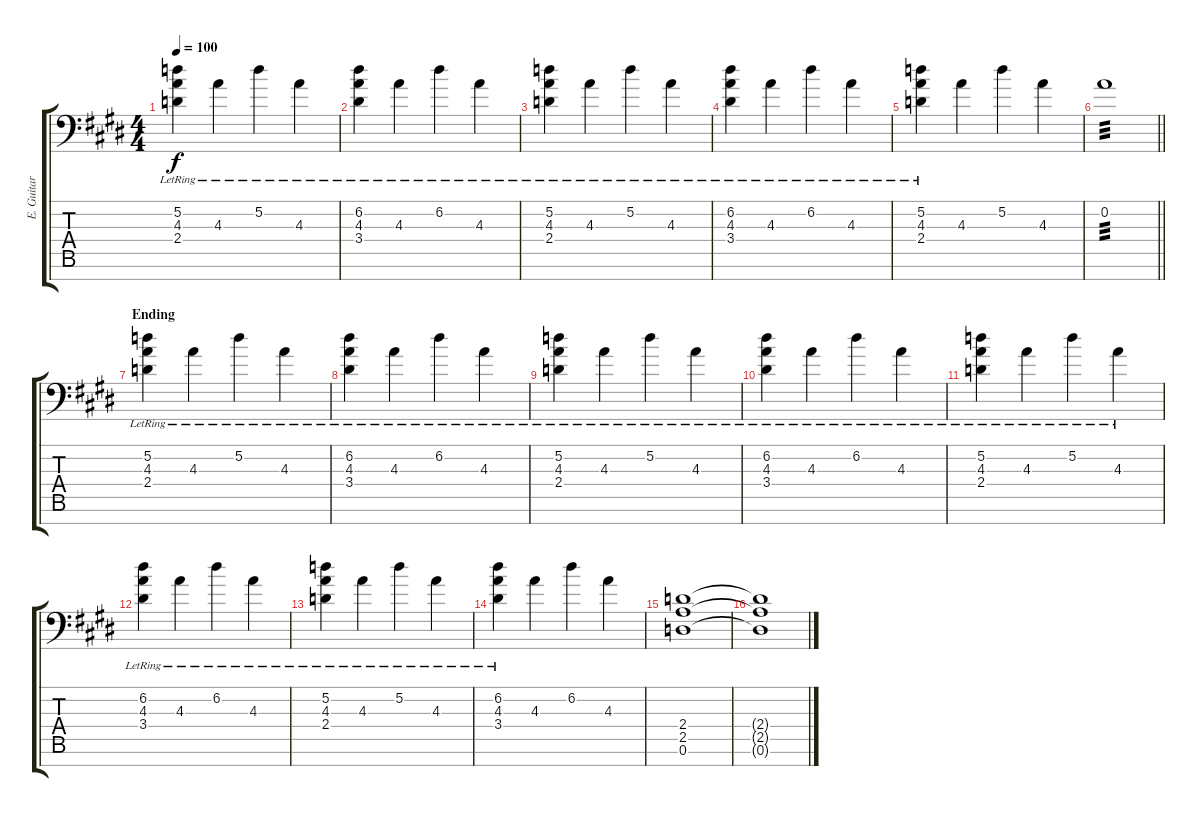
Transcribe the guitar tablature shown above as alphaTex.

\track ("E. Guitar II" "E. Guitar ") {instrument overdrivenguitar}
\staff {score tabs}
\tuning (D4 A3 F3 C3 G2 D2 A1) {hide}
\ts (4 4)
\tempo 100
\clef f4
\ks e
(5.2{lr} 4.3{lr} 2.4{lr}).4{dy f} 4.3{lr}.4 5.2{lr}.4 4.3{lr}.4 |
(6.2{lr} 4.3{lr} 3.4{lr}).4 4.3{lr}.4 6.2{lr}.4 4.3{lr}.4 |
(5.2{lr} 4.3{lr} 2.4{lr}).4 4.3{lr}.4 5.2{lr}.4 4.3{lr}.4 |
(6.2{lr} 4.3{lr} 3.4{lr}).4 4.3{lr}.4 6.2{lr}.4 4.3{lr}.4 |
(5.2{lr} 4.3{lr} 2.4{lr}).4 4.3.4 5.2.4 4.3.4 |
\barLineRight lightlight
0.2.1{tp 3} |
\section ("" "Ending")
(5.2{lr} 4.3{lr} 2.4{lr}).4 4.3{lr}.4 5.2{lr}.4 4.3{lr}.4 |
(6.2{lr} 4.3{lr} 3.4{lr}).4 4.3{lr}.4 6.2{lr}.4 4.3{lr}.4 |
(5.2{lr} 4.3{lr} 2.4{lr}).4 4.3{lr}.4 5.2{lr}.4 4.3{lr}.4 |
(6.2{lr} 4.3{lr} 3.4{lr}).4 4.3{lr}.4 6.2{lr}.4 4.3{lr}.4 |
(5.2{lr} 4.3{lr} 2.4{lr}).4 4.3{lr}.4 5.2{lr}.4 4.3{lr}.4 |
(6.2{lr} 4.3{lr} 3.4{lr}).4 4.3{lr}.4 6.2{lr}.4 4.3{lr}.4 |
(5.2{lr} 4.3{lr} 2.4{lr}).4 4.3{lr}.4 5.2{lr}.4 4.3{lr}.4 |
(6.2{lr} 4.3{lr} 3.4{lr}).4 4.3.4 6.2.4 4.3.4 |
(2.4 2.5 0.6).1 |
(2.4{t} 2.5{t} 0.6{t}).1
